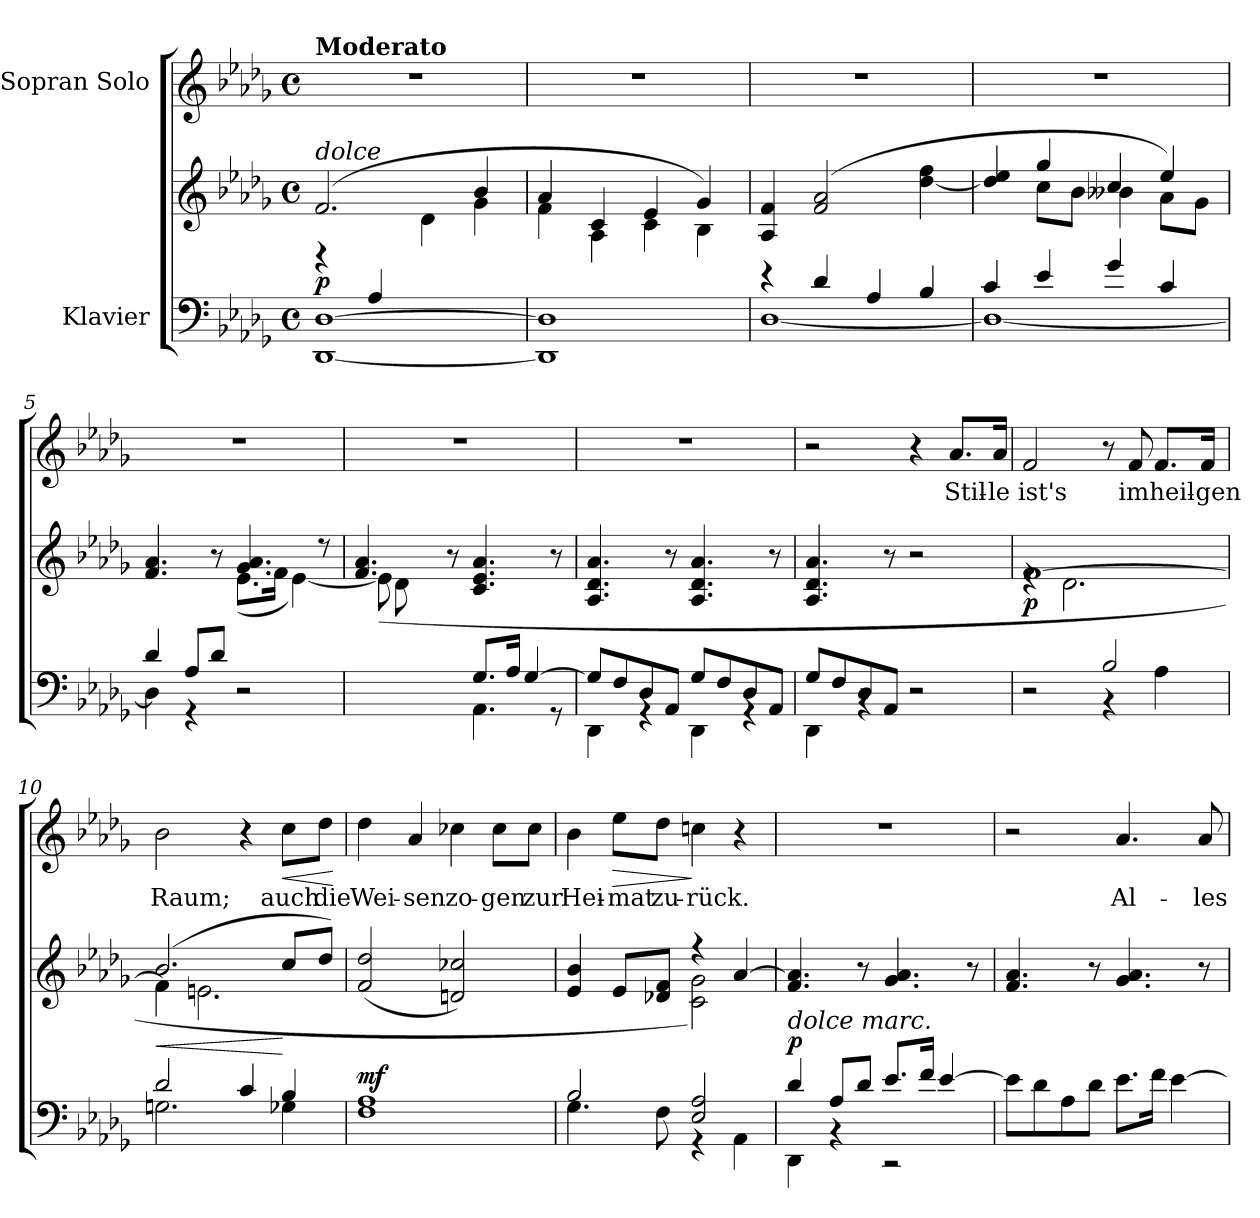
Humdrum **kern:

**kern	**kern	**dynam	**kern	**text	**dynam
*part2	*part2	*part2	*part1	*part1	*part1
*staff3	*staff2	*staff2/3	*staff1	*staff1	*staff1
*I"Klavier	*	*	*I"Sopran Solo	*	*
*clefF4	*clefG2	*	*clefG2	*	*
*k[b-e-a-d-g-]	*k[b-e-a-d-g-]	*	*k[b-e-a-d-g-]	*	*
*M4/4	*M4/4	*	*M4/4	*	*
*met(c)	*met(c)	*	*met(c)	*	*
*MM72	*MM72	*	*MM72	*	*
=1	=1	=1	=1	=1	=1
*^	*^	*	*	*	*
!	!	!	!	!	!LO:TX:a:B:t=Moderato	!	!
!	!	!LO:TX:a:i:t=dolce	!	!	!	!	!
!	!	!	!	!LO:DY:a=2	!	!	!
4ryy	[1DD- [1D-	(2.f/	4rD	p	1r	.	.
4A-/	.	.	4ryy	.	.	.	.
2ryy	.	.	4d-\	.	.	.	.
.	.	4b-/	4g-\	.	.	.	.
*v	*v	*	*	*	*	*	*
=2	=2	=2	=2	=2	=2	=2
1DD-] 1D-]	4a-/	4f\	.	1r	.	.
.	4c/	4A-\	.	.	.	.
.	4e-/	4c\	.	.	.	.
.	4g-/)	4B-\	.	.	.	.
*	*v	*v	*	*	*	*
=3	=3	=3	=3	=3	=3
*^	*	*	*	*	*
4r	[1D-	4A-/ 4f/	.	1r	.	.
4d-/	.	(2f/ 2a-/	.	.	.	.
4A-/	.	.	.	.	.	.
4B-/	.	[4dd-\ 4ff\	.	.	.	.
=4	=4	=4	=4	=4	=4	=4
*	*	*^	*	*	*	*
4c/	1D-_	4dd-/] 4ee-/	4ryy	.	1r	.	.
4e-/	.	4gg-/	8cc\L	.	.	.	.
.	.	.	8b-\J	.	.	.	.
4g-/	.	4cc/	4b--X\	.	.	.	.
4c/	.	4ee-/)	8a-\L	.	.	.	.
.	.	.	8g-\J	.	.	.	.
=5	=5	=5	=5	=5	=5	=5	=5
4d-/	4D-\]	4.f/ 4.a-/	2ryy	.	1r	.	.
8A-/L	4r	.	.	.	.	.	.
8d-/J	.	8r	.	.	.	.	.
2ryy	2r	4.g-/ 4.a-/	(8.e-\L	.	.	.	.
.	.	.	16f\Jk	.	.	.	.
.	.	.	[4e-\)	.	.	.	.
.	.	8r	.	.	.	.	.
=6	=6	=6	=6	=6	=6	=6	=6
4ryy	2ryy	4.f/ 4.a-/	(8e-\L]	.	1r	.	.
.	.	.	8d-\	.	.	.	.
8A-/	.	.	2.ryy	.	.	.	.
8F/J	.	8r	.	.	.	.	.
8.G-/L	4.AA-\	4.c/ 4.e-/ 4.a-/	.	.	.	.	.
16A-/Jk)	.	.	.	.	.	.	.
[4G-/	.	.	.	.	.	.	.
.	8r	8r	.	.	.	.	.
*	*	*v	*v	*	*	*	*
!!LO:LB:g=z
=7	=7	=7	=7	=7	=7	=7
8G-/L]	4DD-\	4.A-/ 4.d-/ 4.a-/	.	1r	.	.
8F/	.	.	.	.	.	.
8D-/	4rGG	.	.	.	.	.
8AA-/J	.	8r	.	.	.	.
8G-/L	4DD-\	4.A-/ 4.d-/ 4.a-/	.	.	.	.
8F/	.	.	.	.	.	.
8D-/	4rGG	.	.	.	.	.
8AA-/J	.	8r	.	.	.	.
=8	=8	=8	=8	=8	=8	=8
8G-/L	4DD-\	4.A-/ 4.d-/ 4.a-/	.	2r	.	.
8F/	.	.	.	.	.	.
8D-/	4rBB	.	.	.	.	.
8AA-/J	.	8r	.	.	.	.
2r	2ryy	2r	.	4r	.	.
!	!	!	!	!	!LO:LY:b	!
.	.	.	.	8.a-/L	Stil-	.
!	!	!	!	!	!LO:LY:b	!
.	.	.	.	16a-/Jk	-le	.
=9	=9	=9	=9	=9	=9	=9
*	*	*^	*	*	*	*
!	!	!	!	!LO:DY:b	!	!LO:LY:b	!
2r	2ryy	[1f	4re	p	2f/	ist's	.
.	.	.	2.d-\	.	.	.	.
2B-/	4r	.	.	.	8r	.	.
!	!	!	!	!	!	!LO:LY:b	!
.	.	.	.	.	8f/	im	.
!	!	!	!	!	!	!LO:LY:b	!
.	4A-\	.	.	.	8.f/L	heil-	.
!	!	!	!	!	!	!LO:LY:b	!
.	.	.	.	.	16f/Jk	-gen	.
=10	=10	=10	=10	=10	=10	=10	=10
!	!	!	!	!LO:HP:b	!	!LO:LY:b	!
2d-/	2.Gn\	(2.b-/	4f\]	<	2b-\	Raum;	.
.	.	.	2.en\	.	.	.	.
4c/	.	.	.	.	4r	.	.
!	!	!	!	!	!	!LO:LY:b	!LO:HP:b
4B-/	4G-X\	8cc/L	.	[	8cc\L	auch	<
!	!	!	!	!	!	!LO:LY:b	!
.	.	8dd-/J)	.	.	8dd-\J	die	.
*v	*v	*	*	*	*	*	*
*	*v	*v	*	*	*	*
.	.	.	.	.	[
!!LO:LB:g=z
=11	=11	=11	=11	=11	=11
*^	*	*	*	*	*
!	!	!	!LO:DY:a=2	!	!LO:LY:b	!
1A-	1F	(>2f/ 2dd-/	mf	4dd-\	Wei-	.
!	!	!	!	!	!LO:LY:b	!
.	.	.	.	4a-/	-sen	.
!	!	!	!	!	!LO:LY:b	!
.	.	2dn/ 2cc-X/)	.	4cc-X\	zo-	.
!	!	!	!	!	!LO:LY:b	!
.	.	.	.	8cc-\L	-gen	.
!	!	!	!	!	!LO:LY:b	!
.	.	.	.	8cc-\J	zur	.
=12	=12	=12	=12	=12	=12	=12
*	*	*^	*	*	*	*
!	!	!	!	!	!	!LO:LY:b	!
2B-/	4.G-\	(4e-/ 4b-/	2ryy	.	4b-\	Hei-	.
!	!	!	!	!	!	!LO:LY:b	!LO:HP:b
.	.	8e-/L	.	.	8ee-\L	-mat	>
!	!	!	!	!	!	!LO:LY:b	!
.	8F\	8d-X/ 8f/J	.	.	8dd-\J	zu-	.
!	!	!	!	!	!	!LO:LY:b	!
2E-/ 2A-/	4r	4r	2c\ 2g-\)	.	4ccn\	-rück.	]
.	4AA-\	[4a-/	.	.	4r	.	.
*	*	*v	*v	*	*	*	*
=13	=13	=13	=13	=13	=13	=13
!LO:TX:a:i:t=dolce marc.	!	!	!	!	!	!
!	!	!	!LO:DY:a=2	!	!	!
4d-/	4DD-\	4.f/ 4.a-/]	p	1r	.	.
8A-/L	4rBB	.	.	.	.	.
8d-/J	.	8r	.	.	.	.
8.e-/L	2r	4.g-/ 4.a-/	.	.	.	.
16f/Jk	.	.	.	.	.	.
[4e-/	.	.	.	.	.	.
.	.	8r	.	.	.	.
*v	*v	*	*	*	*	*
=14	=14	=14	=14	=14	=14
8e-\L]	4.f/ 4.a-/	.	2r	.	.
8d-\	.	.	.	.	.
8A-\	.	.	.	.	.
8d-\J	8r	.	.	.	.
!	!	!	!	!LO:LY:b	!
8.e-\L	4.g-/ 4.a-/	.	4.a-/	Al-	.
16f\Jk	.	.	.	.	.
[4e-\	.	.	.	.	.
!	!	!	!	!LO:LY:b	!
.	8r	.	8a-/	-les	.
=	=	=	=	=	=
*-	*-	*-	*-	*-	*-
